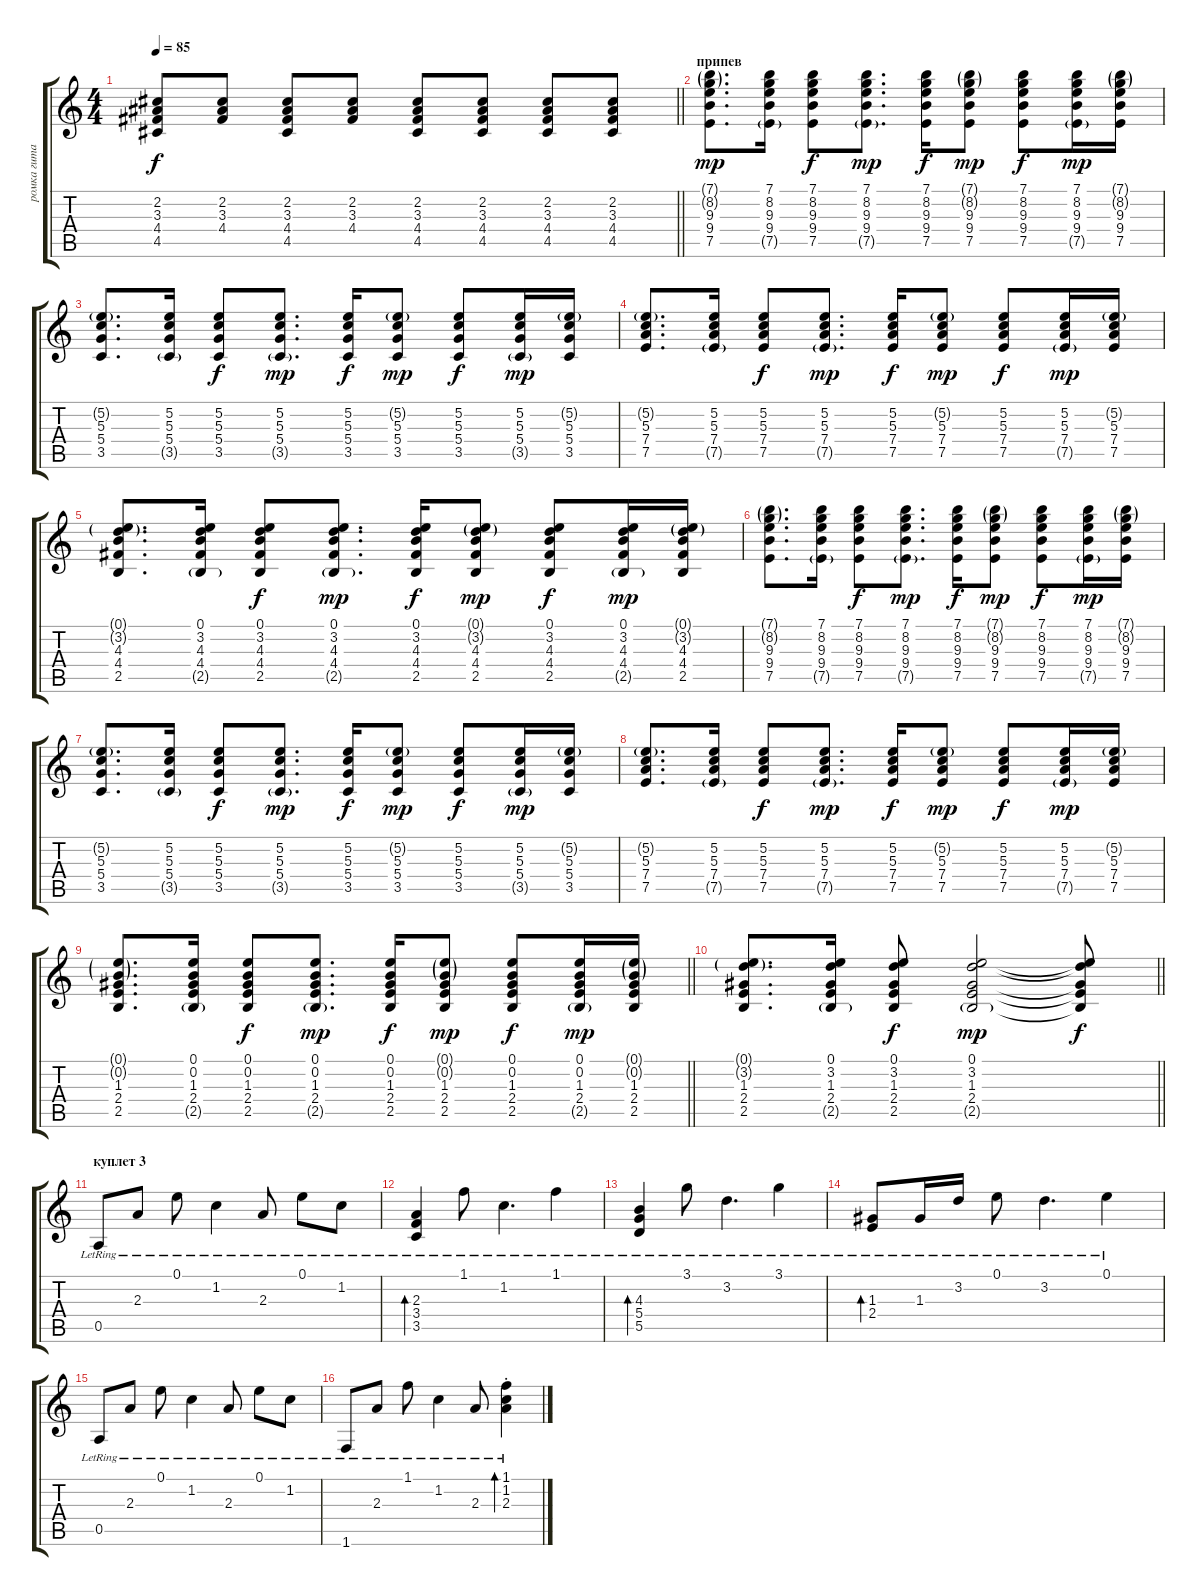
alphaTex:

\track ("ромка гитара" "ромка гита") {instrument acousticguitarsteel}
\staff {score tabs}
\tuning (E4 B3 G3 D3 A2 E2) {hide}
\ts (4 4)
\tempo 85
\clef g2
\barLineRight lightlight
\ks c
(2.2 3.3 4.4 4.5).8{dy f} (2.2 3.3 4.4).8 (2.2 3.3 4.4 4.5).8 (2.2 3.3 4.4).8 (2.2 3.3 4.4 4.5).8 (2.2 3.3 4.4 4.5).8 (2.2 3.3 4.4 4.5).8 (2.2 3.3 4.4 4.5).8 |
\section ("" "припев")
(7.1{g} 8.2{g} 9.3 9.4 7.5).8{d dy mp} (7.1 8.2 9.3 9.4 7.5{g}).16 (7.1 8.2 9.3 9.4 7.5).8{dy f} (7.1 8.2 9.3 9.4 7.5{g}).8{d dy mp} (7.1 8.2 9.3 9.4 7.5).16{dy f} (7.1{g} 8.2{g} 9.3 9.4 7.5).8{dy mp} (7.1 8.2 9.3 9.4 7.5).8{dy f} (7.1 8.2 9.3 9.4 7.5{g}).16{dy mp} (7.1{g} 8.2{g} 9.3 9.4 7.5).16 |
(5.2{g} 5.3 5.4 3.5).8{d} (5.2 5.3 5.4 3.5{g}).16 (5.2 5.3 5.4 3.5).8{dy f} (5.2 5.3 5.4 3.5{g}).8{d dy mp} (5.2 5.3 5.4 3.5).16{dy f} (5.2{g} 5.3 5.4 3.5).8{dy mp} (5.2 5.3 5.4 3.5).8{dy f} (5.2 5.3 5.4 3.5{g}).16{dy mp} (5.2{g} 5.3 5.4 3.5).16 |
(5.2{g} 5.3 7.4 7.5).8{d} (5.2 5.3 7.4 7.5{g}).16 (5.2 5.3 7.4 7.5).8{dy f} (5.2 5.3 7.4 7.5{g}).8{d dy mp} (5.2 5.3 7.4 7.5).16{dy f} (5.2{g} 5.3 7.4 7.5).8{dy mp} (5.2 5.3 7.4 7.5).8{dy f} (5.2 5.3 7.4 7.5{g}).16{dy mp} (5.2{g} 5.3 7.4 7.5).16 |
(0.1{g} 3.2{g} 4.3 4.4 2.5).8{d} (0.1 3.2 4.3 4.4 2.5{g}).16 (0.1 3.2 4.3 4.4 2.5).8{dy f} (0.1 3.2 4.3 4.4 2.5{g}).8{d dy mp} (0.1 3.2 4.3 4.4 2.5).16{dy f} (0.1{g} 3.2{g} 4.3 4.4 2.5).8{dy mp} (0.1 3.2 4.3 4.4 2.5).8{dy f} (0.1 3.2 4.3 4.4 2.5{g}).16{dy mp} (0.1{g} 3.2{g} 4.3 4.4 2.5).16 |
(7.1{g} 8.2{g} 9.3 9.4 7.5).8{d} (7.1 8.2 9.3 9.4 7.5{g}).16 (7.1 8.2 9.3 9.4 7.5).8{dy f} (7.1 8.2 9.3 9.4 7.5{g}).8{d dy mp} (7.1 8.2 9.3 9.4 7.5).16{dy f} (7.1{g} 8.2{g} 9.3 9.4 7.5).8{dy mp} (7.1 8.2 9.3 9.4 7.5).8{dy f} (7.1 8.2 9.3 9.4 7.5{g}).16{dy mp} (7.1{g} 8.2{g} 9.3 9.4 7.5).16 |
(5.2{g} 5.3 5.4 3.5).8{d} (5.2 5.3 5.4 3.5{g}).16 (5.2 5.3 5.4 3.5).8{dy f} (5.2 5.3 5.4 3.5{g}).8{d dy mp} (5.2 5.3 5.4 3.5).16{dy f} (5.2{g} 5.3 5.4 3.5).8{dy mp} (5.2 5.3 5.4 3.5).8{dy f} (5.2 5.3 5.4 3.5{g}).16{dy mp} (5.2{g} 5.3 5.4 3.5).16 |
(5.2{g} 5.3 7.4 7.5).8{d} (5.2 5.3 7.4 7.5{g}).16 (5.2 5.3 7.4 7.5).8{dy f} (5.2 5.3 7.4 7.5{g}).8{d dy mp} (5.2 5.3 7.4 7.5).16{dy f} (5.2{g} 5.3 7.4 7.5).8{dy mp} (5.2 5.3 7.4 7.5).8{dy f} (5.2 5.3 7.4 7.5{g}).16{dy mp} (5.2{g} 5.3 7.4 7.5).16 |
\barLineRight lightlight
(0.1{g} 0.2{g} 1.3 2.4 2.5).8{d} (0.1 0.2 1.3 2.4 2.5{g}).16 (0.1 0.2 1.3 2.4 2.5).8{dy f} (0.1 0.2 1.3 2.4 2.5{g}).8{d dy mp} (0.1 0.2 1.3 2.4 2.5).16{dy f} (0.1{g} 0.2{g} 1.3 2.4 2.5).8{dy mp} (0.1 0.2 1.3 2.4 2.5).8{dy f} (0.1 0.2 1.3 2.4 2.5{g}).16{dy mp} (0.1{g} 0.2{g} 1.3 2.4 2.5).16 |
\barLineRight lightlight
(0.1{g} 3.2{g} 1.3 2.4 2.5).8{d} (0.1 3.2 1.3 2.4 2.5{g}).16 (0.1 3.2 1.3 2.4 2.5).8{dy f} (0.1 3.2 1.3 2.4 2.5{g}).2{dy mp} (0.1{t} 3.2{t} 1.3{t} 2.4{t} 2.5{t}).8{dy f} |
\section ("" "куплет 3")
0.5{lr}.8 2.3{lr}.8 0.1{lr}.8 1.2{lr}.4 2.3{lr}.8 0.1{lr}.8 1.2{lr}.8 |
(2.3{lr} 3.4{lr} 3.5{lr}).4{bd 120} 1.1{lr}.8 1.2{lr}.4{d} 1.1{lr}.4 |
(4.3{lr} 5.4{lr} 5.5{lr}).4{bd 120} 3.1{lr}.8 3.2{lr}.4{d} 3.1{lr}.4 |
(1.3{lr} 2.4{lr}).8{bd 480} 1.3{lr}.16 3.2{lr}.16 0.1{lr}.8 3.2{lr}.4{d} 0.1{lr}.4 |
0.5{lr}.8 2.3{lr}.8 0.1{lr}.8 1.2{lr}.4 2.3{lr}.8 0.1{lr}.8 1.2{lr}.8 |
1.6{lr}.8 2.3{lr}.8 1.1{lr}.8 1.2{lr}.4 2.3{lr}.8 (1.1{st lr} 1.2{st lr} 2.3{st lr}).4{bd 120}
